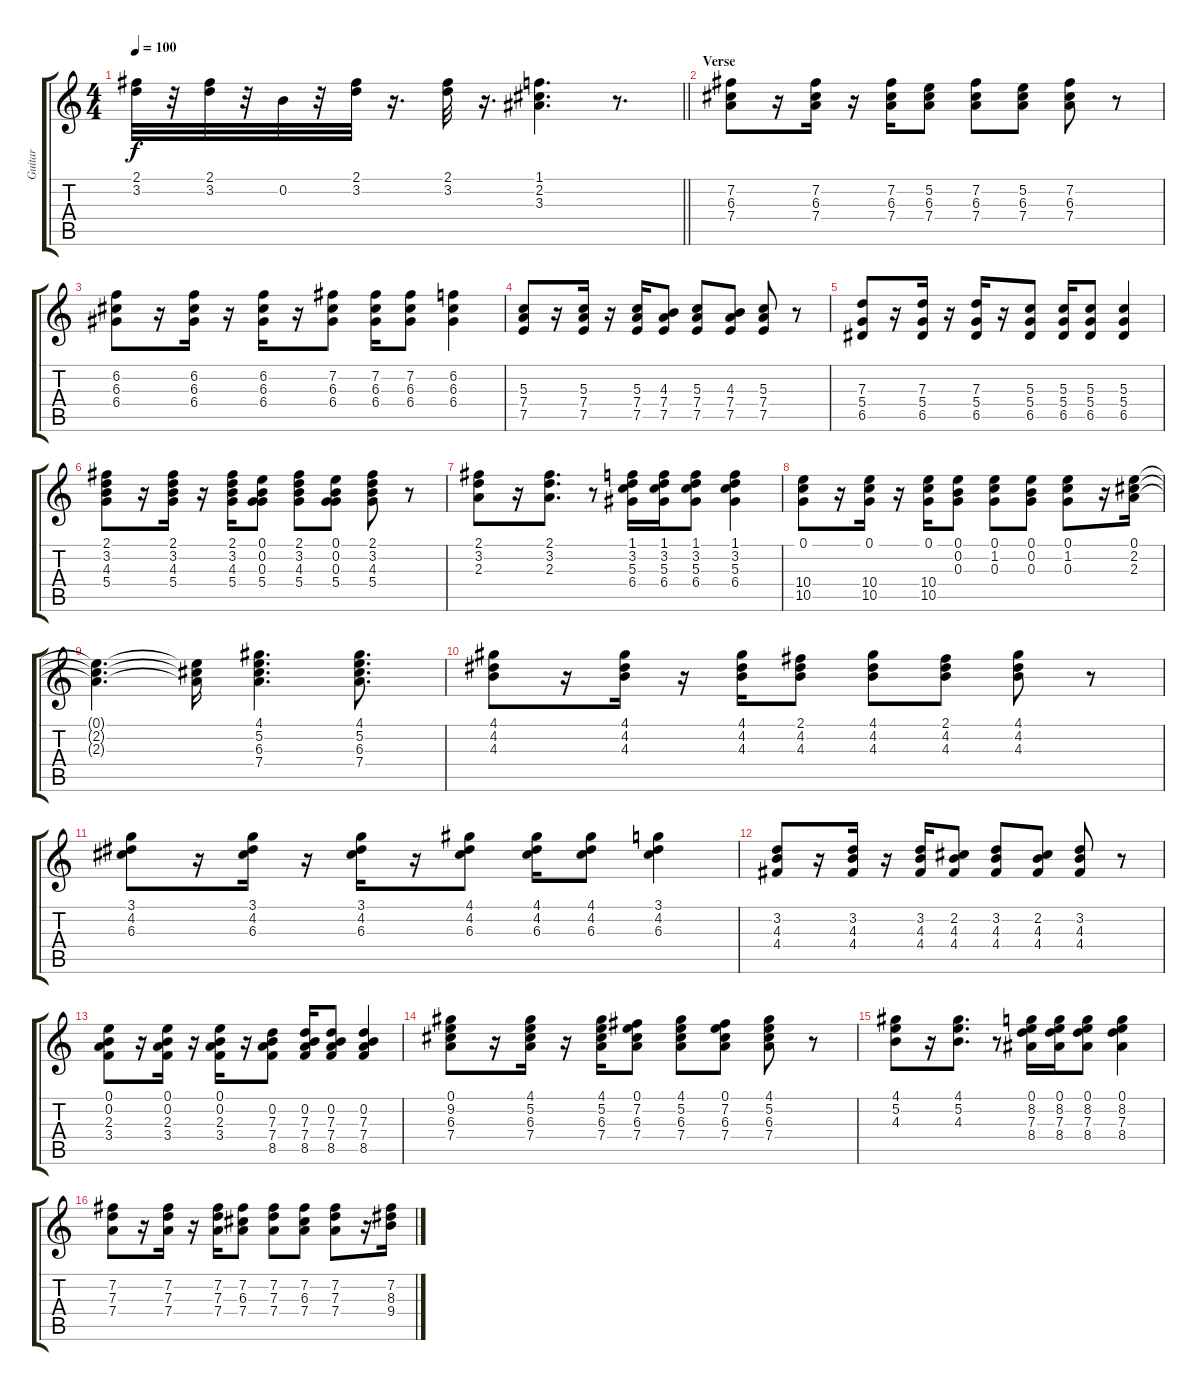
\track ("Guitar" "Guitar") {instrument electricguitarjazz}
\staff {score tabs}
\tuning (E4 B3 G3 D3 A2 E2) {hide}
\ts (4 4)
\tempo 100
\clef g2
\barLineRight lightlight
\ks c
(2.1 3.2).32{dy f} r.32 (2.1 3.2).32 r.32 0.2.32 r.32 (2.1 3.2).32 r.16{d} (2.1 3.2).32 r.16{d} (1.1 2.2 3.3).4{d} r.8{d} |
\section ("" "Verse")
(7.2 6.3 7.4).8{volume 9} r.16 (7.2 6.3 7.4).16 r.16 (7.2 6.3 7.4).16 (5.2 6.3 7.4).8 (7.2 6.3 7.4).8 (5.2 6.3 7.4).8 (7.2 6.3 7.4).8 r.8 |
(6.2 6.3 6.4).8 r.16 (6.2 6.3 6.4).16 r.16 (6.2 6.3 6.4).16 r.16 (7.2 6.3 6.4).8 (7.2 6.3 6.4).16 (7.2 6.3 6.4).8 (6.2 6.3 6.4).4 |
(5.3 7.4 7.5).8 r.16 (5.3 7.4 7.5).16 r.16 (5.3 7.4 7.5).16 (4.3 7.4 7.5).8 (5.3 7.4 7.5).8 (4.3 7.4 7.5).8 (5.3 7.4 7.5).8 r.8 |
(7.3 5.4 6.5).8 r.16 (7.3 5.4 6.5).16 r.16 (7.3 5.4 6.5).16 r.16 (5.3 5.4 6.5).8 (5.3 5.4 6.5).16 (5.3 5.4 6.5).8 (5.3 5.4 6.5).4 |
(2.1 3.2 4.3 5.4).8 r.16 (2.1 3.2 4.3 5.4).16 r.16 (2.1 3.2 4.3 5.4).16 (0.1 0.2 0.3 5.4).8 (2.1 3.2 4.3 5.4).8 (0.1 0.2 0.3 5.4).8 (2.1 3.2 4.3 5.4).8 r.8 |
(2.1 3.2 2.3).8 r.16 (2.1 3.2 2.3).8{d} r.8 (1.1 3.2 5.3 6.4).16 (1.1 3.2 5.3 6.4).16 (1.1 3.2 5.3 6.4).8 (1.1 3.2 5.3 6.4).4 |
(0.1 10.4 10.5).8 r.16 (0.1 10.4 10.5).16 r.16 (0.1 10.4 10.5).16 (0.1 0.2 0.3).8 (0.1 1.2 0.3).8 (0.1 0.2 0.3).8 (0.1 1.2 0.3).8 r.16 (0.1 2.2 2.3).16 |
(0.1{t} 2.2{t} 2.3{t}).4{d} (0.1{t} 2.2{t} 2.3{t}).16 (4.1 5.2 6.3 7.4).4{d} (4.1 5.2 6.3 7.4).8{d} |
(4.1 4.2 4.3).8 r.16 (4.1 4.2 4.3).16 r.16 (4.1 4.2 4.3).16 (2.1 4.2 4.3).8 (4.1 4.2 4.3).8 (2.1 4.2 4.3).8 (4.1 4.2 4.3).8 r.8 |
(3.1 4.2 6.3).8 r.16 (3.1 4.2 6.3).16 r.16 (3.1 4.2 6.3).16 r.16 (4.1 4.2 6.3).8 (4.1 4.2 6.3).16 (4.1 4.2 6.3).8 (3.1 4.2 6.3).4 |
(3.2 4.3 4.4).8 r.16 (3.2 4.3 4.4).16 r.16 (3.2 4.3 4.4).16 (2.2 4.3 4.4).8 (3.2 4.3 4.4).8 (2.2 4.3 4.4).8 (3.2 4.3 4.4).8 r.8 |
(0.1 0.2 2.3 3.4).8 r.16 (0.1 0.2 2.3 3.4).16 r.16 (0.1 0.2 2.3 3.4).16 r.16 (0.2 7.3 7.4 8.5).8 (0.2 7.3 7.4 8.5).16 (0.2 7.3 7.4 8.5).8 (0.2 7.3 7.4 8.5).4 |
(0.1 9.2 6.3 7.4).8 r.16 (4.1 5.2 6.3 7.4).16 r.16 (4.1 5.2 6.3 7.4).16 (0.1 7.2 6.3 7.4).8 (4.1 5.2 6.3 7.4).8 (0.1 7.2 6.3 7.4).8 (4.1 5.2 6.3 7.4).8 r.8 |
(4.1 5.2 4.3).8 r.16 (4.1 5.2 4.3).8{d} r.8 (0.1 8.2 7.3 8.4).16 (0.1 8.2 7.3 8.4).16 (0.1 8.2 7.3 8.4).8 (0.1 8.2 7.3 8.4).4 |
(7.2 7.3 7.4).8 r.16 (7.2 7.3 7.4).16 r.16 (7.2 7.3 7.4).16 (7.2 6.3 7.4).8 (7.2 7.3 7.4).8 (7.2 6.3 7.4).8 (7.2 7.3 7.4).8 r.16 (7.2 8.3 9.4).16
